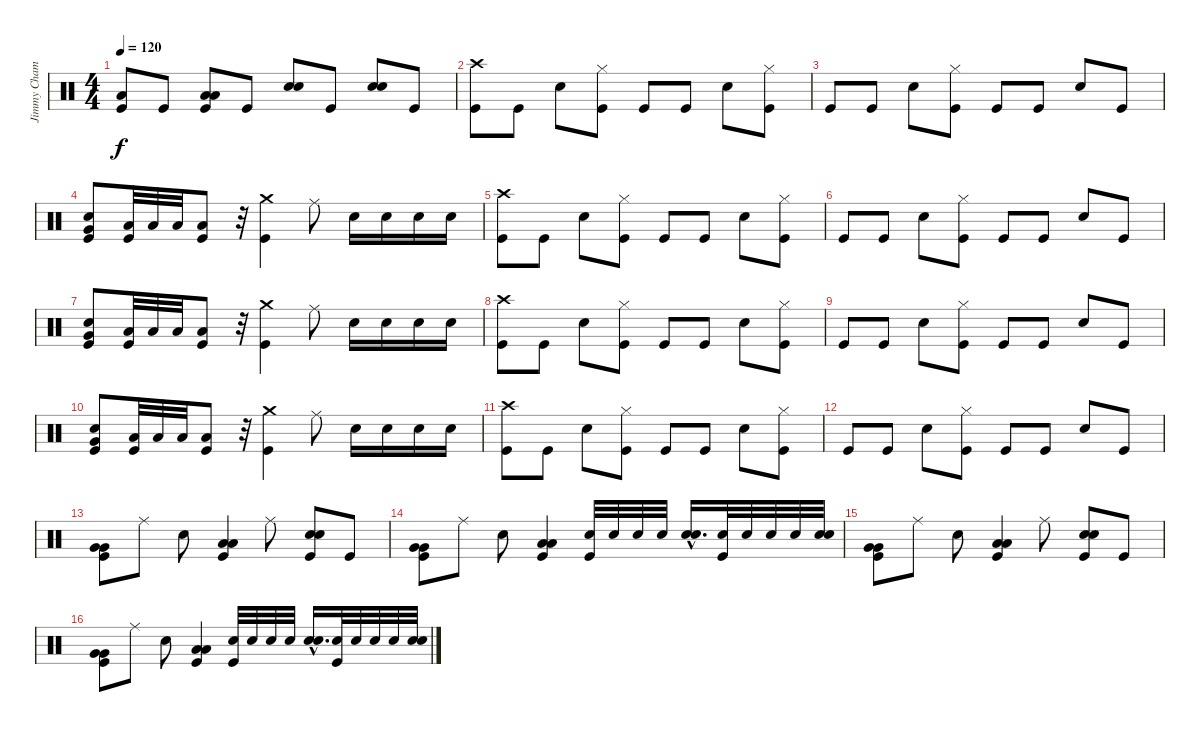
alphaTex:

\track ("Jimmy Chamberlin" "Jimmy Cham") {instrument percussion}
\staff {score}
\articulation defaults
\ts (4 4)
\tempo 120
\clef neutral
\ks c
("Kick (hit)" "Low Tom (hit)").8{dy f} "Kick (hit)".8 ("Kick (hit)" "Low Tom (hit)" "Low Tom (hit)").8 "Kick (hit)".8 ("Snare (hit) 2" "Snare (hit) 2").8{bu 60} "Kick (hit)".8 ("Snare (hit) 2" "Snare (hit) 2").8{bu 60} "Kick (hit)".8 |
("Kick (hit)" "Crash high (hit)").8 "Kick (hit)".8 "Snare (hit) 2".8 ("Kick (hit)" "Hi-Hat (closed)").8 "Kick (hit)".8 "Kick (hit)".8 "Snare (hit) 2".8 ("Kick (hit)" "Hi-Hat (closed)").8 |
"Kick (hit)".8 "Kick (hit)".8 "Snare (hit) 2".8 ("Kick (hit)" "Hi-Hat (closed)").8 "Kick (hit)".8 "Kick (hit)".8 "Snare (hit) 2".8 "Kick (hit)".8 |
("Kick (hit)" "Snare (hit) 2" "Very Low Tom (hit)").8 ("Kick (hit)" "Low Tom (hit)").32 "Low Tom (hit)".32 "Low Tom (hit)".32 ("Kick (hit)" "Low Tom (hit)").8 r.32 ("Kick (hit)" "Crash medium (hit)").4 "Ride (middle)".8 "Snare (hit) 2".16 "Snare (hit) 2".16 "Snare (hit) 2".16 "Snare (hit) 2".16 |
("Kick (hit)" "Crash high (hit)").8 "Kick (hit)".8 "Snare (hit) 2".8 ("Kick (hit)" "Hi-Hat (closed)").8 "Kick (hit)".8 "Kick (hit)".8 "Snare (hit) 2".8 ("Kick (hit)" "Hi-Hat (closed)").8 |
"Kick (hit)".8 "Kick (hit)".8 "Snare (hit) 2".8 ("Kick (hit)" "Hi-Hat (closed)").8 "Kick (hit)".8 "Kick (hit)".8 "Snare (hit) 2".8 "Kick (hit)".8 |
("Kick (hit)" "Snare (hit) 2" "Very Low Tom (hit)").8 ("Kick (hit)" "Low Tom (hit)").32 "Low Tom (hit)".32 "Low Tom (hit)".32 ("Kick (hit)" "Low Tom (hit)").8 r.32 ("Kick (hit)" "Crash medium (hit)").4 "Ride (middle)".8 "Snare (hit) 2".16 "Snare (hit) 2".16 "Snare (hit) 2".16 "Snare (hit) 2".16 |
("Kick (hit)" "Crash high (hit)").8 "Kick (hit)".8 "Snare (hit) 2".8 ("Kick (hit)" "Hi-Hat (closed)").8 "Kick (hit)".8 "Kick (hit)".8 "Snare (hit) 2".8 ("Kick (hit)" "Hi-Hat (closed)").8 |
"Kick (hit)".8 "Kick (hit)".8 "Snare (hit) 2".8 ("Kick (hit)" "Hi-Hat (closed)").8 "Kick (hit)".8 "Kick (hit)".8 "Snare (hit) 2".8 "Kick (hit)".8 |
("Kick (hit)" "Snare (hit) 2" "Very Low Tom (hit)").8 ("Kick (hit)" "Low Tom (hit)").32 "Low Tom (hit)".32 "Low Tom (hit)".32 ("Kick (hit)" "Low Tom (hit)").8 r.32 ("Kick (hit)" "Crash medium (hit)").4 "Ride (middle)".8 "Snare (hit) 2".16 "Snare (hit) 2".16 "Snare (hit) 2".16 "Snare (hit) 2".16 |
("Kick (hit)" "Crash high (hit)").8 "Kick (hit)".8 "Snare (hit) 2".8 ("Kick (hit)" "Hi-Hat (closed)").8 "Kick (hit)".8 "Kick (hit)".8 "Snare (hit) 2".8 ("Kick (hit)" "Hi-Hat (closed)").8 |
"Kick (hit)".8 "Kick (hit)".8 "Snare (hit) 2".8 ("Kick (hit)" "Hi-Hat (closed)").8 "Kick (hit)".8 "Kick (hit)".8 "Snare (hit) 2".8 "Kick (hit)".8 |
("Kick (hit)" "Very Low Tom (hit)" "Very Low Tom (hit)").8 "Ride (middle)".8 "Snare (hit) 2".8 ("Kick (hit)" "Low Tom (hit)" "Low Tom (hit)").4 "Ride (middle)".8 ("Kick (hit)" "Snare (hit) 2" "Snare (hit) 2").8{bu 60} "Kick (hit)".8 |
("Kick (hit)" "Very Low Tom (hit)" "Very Low Tom (hit)").8 "Ride (middle)".8 "Snare (hit) 2".8 ("Kick (hit)" "Low Tom (hit)" "Low Tom (hit)").4 ("Kick (hit)" "Snare (hit) 2").32 "Snare (hit) 2".32 "Snare (hit) 2".32 "Snare (hit) 2".32 ("Snare (hit) 2"{hac} "Snare (hit) 2"{hac}).16{d} ("Kick (hit)" "Snare (hit) 2").32 "Snare (hit) 2".32 "Snare (hit) 2".32 "Snare (hit) 2".32 ("Snare (hit) 2" "Snare (hit) 2").32 |
("Kick (hit)" "Very Low Tom (hit)" "Very Low Tom (hit)").8 "Ride (middle)".8 "Snare (hit) 2".8 ("Kick (hit)" "Low Tom (hit)" "Low Tom (hit)").4 "Ride (middle)".8 ("Kick (hit)" "Snare (hit) 2" "Snare (hit) 2").8{bu 60} "Kick (hit)".8 |
("Kick (hit)" "Very Low Tom (hit)" "Very Low Tom (hit)").8 "Ride (middle)".8 "Snare (hit) 2".8 ("Kick (hit)" "Low Tom (hit)" "Low Tom (hit)").4 ("Kick (hit)" "Snare (hit) 2").32 "Snare (hit) 2".32 "Snare (hit) 2".32 "Snare (hit) 2".32 ("Snare (hit) 2"{hac} "Snare (hit) 2"{hac}).16{d} ("Kick (hit)" "Snare (hit) 2").32 "Snare (hit) 2".32 "Snare (hit) 2".32 "Snare (hit) 2".32 ("Snare (hit) 2" "Snare (hit) 2").32
